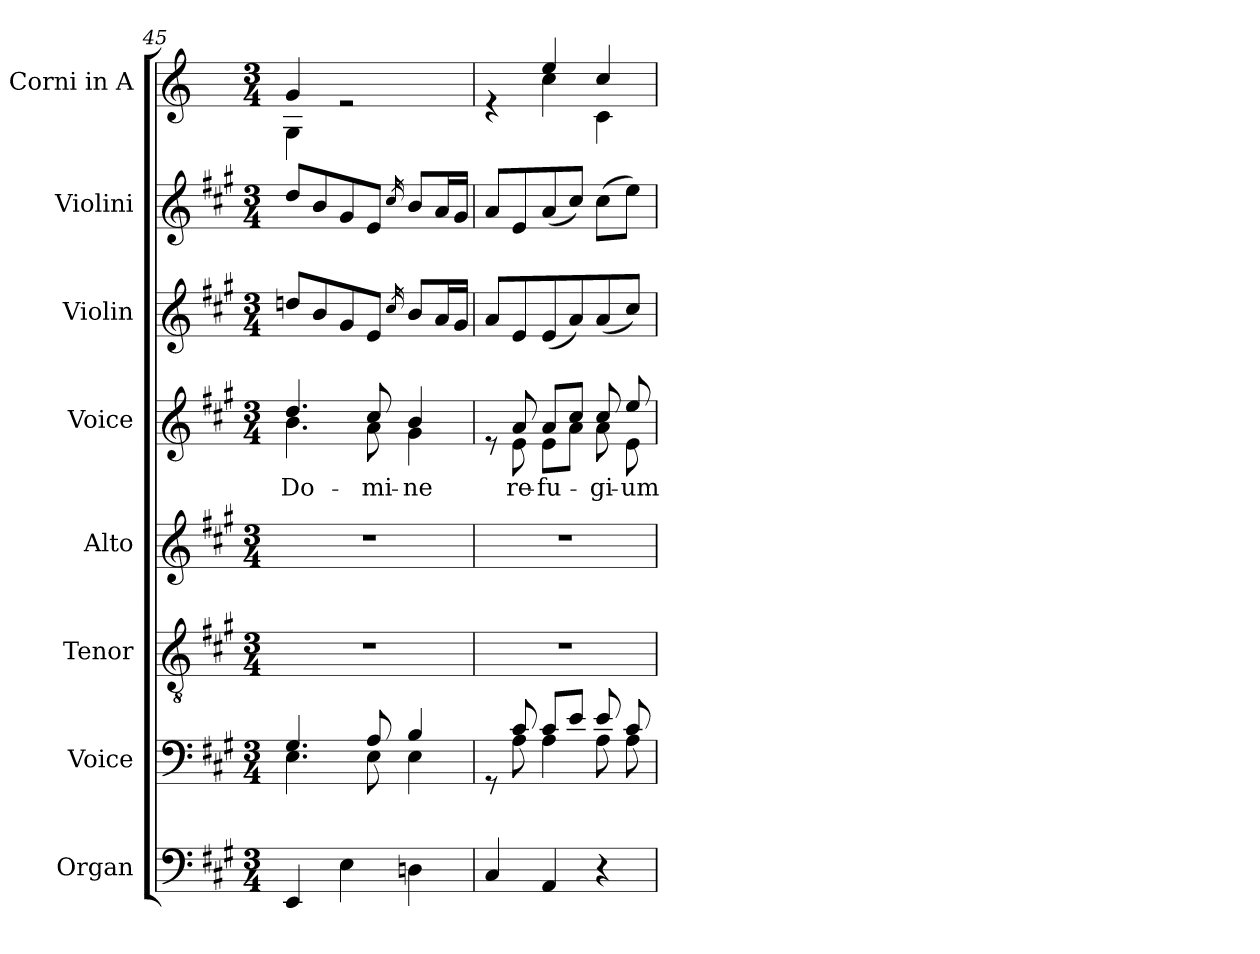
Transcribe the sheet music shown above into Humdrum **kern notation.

**kern	**kern	**kern	**kern	**kern	**text	**kern	**kern	**kern
*part8	*part7	*part6	*part5	*part4	*part4	*part3	*part2	*part1
*staff8	*staff7	*staff6	*staff5	*staff4	*staff4	*staff3	*staff2	*staff1
*I"Organ	*I"Voice	*I"Tenor	*I"Alto	*I"Voice	*	*I"Violin	*I"Violini	*I"Corni in A
*	*	*	*	*	*	*I'Vln	*I'Vln	*
*clefF4	*clefF4	*clefGv2	*clefG2	*clefG2	*	*clefG2	*clefG2	*clefG2
*	*	*	*	*	*	*	*	*ITrd2c3
*k[f#c#g#]	*k[f#c#g#]	*k[f#c#g#]	*k[f#c#g#]	*k[f#c#g#]	*	*k[f#c#g#]	*k[f#c#g#]	*k[f#c#g#]
*M3/4	*M3/4	*M3/4	*M3/4	*M3/4	*	*M3/4	*M3/4	*M3/4
=45	=45	=45	=45	=45	=45	=45	=45	=45
*	*^	*	*	*	*	*	*	*
!	!	!	!	!	!	!LO:LY:b	!	!	!
*	*	*	*	*	*^	*	*	*	*^
4EE/	4.G#/	4.E\	2.r	2.r	4.dd/	4.b\	Do-	8ddn/L	8dd/L	4e/	4E\
.	.	.	.	.	.	.	.	8b/	8b/	.	.
4E\	.	.	.	.	.	.	.	8g#/	8g#/	2re	2ryy
!	!	!	!	!	!	!	!LO:LY:b	!	!	!	!
.	8A/	8E\	.	.	8cc#/	8a\	-mi-	8e/J	8e/J	.	.
.	.	.	.	.	.	.	.	16qcc#/	16qcc#/	.	.
!	!	!	!	!	!	!	!LO:LY:b	!	!	!	!
4Dn\	4B/	4E\	.	.	4b/	4g#\	-ne	8b/L	8b/L	.	.
.	.	.	.	.	.	.	.	16a/L	16a/L	.	.
.	.	.	.	.	.	.	.	16g#/JJ	16g#/JJ	.	.
=46	=46	=46	=46	=46	=46	=46	=46	=46	=46	=46	=46
4C#/	8rGG	8ryy	2.r	2.r	8re	8ryy	.	8a/L	8a/L	4re	4ryy
!	!	!	!	!	!	!	!LO:LY:b	!	!	!	!
.	8c#/	8A\	.	.	8a/	8e\	re-	8e/	8e/	.	.
!	!	!	!	!	!	!	!LO:LY:b	!	!	!	!
4AA/	8c#/L	4A\	.	.	8a/L	8e\L	-fu-	(8e/	(8a/	4cc#/	4a\
.	8e/J	.	.	.	8cc#/J	8a\J	.	8a/)	8cc#/J)	.	.
!	!	!	!	!	!	!	!LO:LY:b	!	!	!	!
4r	8e/	8A\	.	.	8cc#/	8a\	-gi-	(8a/	(8cc#\L	4a/	4A\
!	!	!	!	!	!	!	!LO:LY:b	!	!	!	!
.	8c#/	8A\	.	.	8ee/	8e\	-um	8cc#/J)	8ee\J)	.	.
*	*v	*v	*	*	*v	*v	*	*	*	*v	*v
=	=	=	=	=	=	=	=	=
*-	*-	*-	*-	*-	*-	*-	*-	*-
